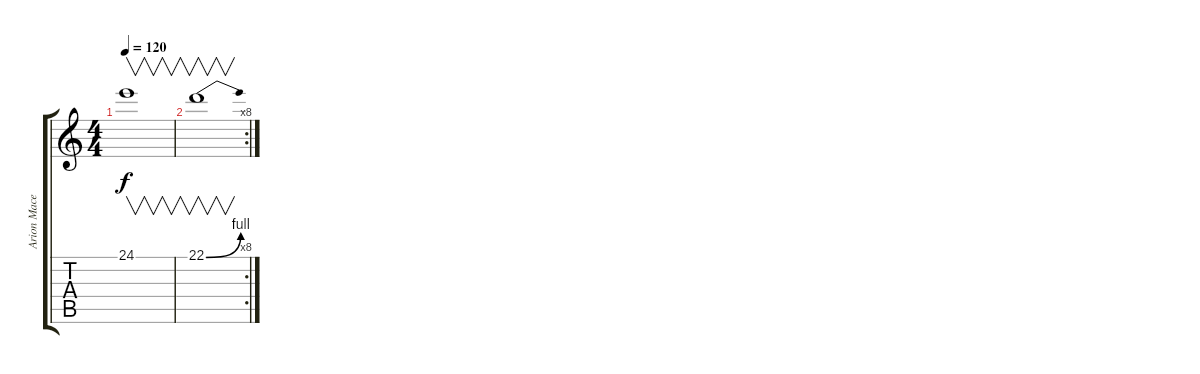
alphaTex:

\track ("Arion Macedo (Trompete)" "Arion Mace") {instrument trumpet}
\staff {score tabs}
\tuning (E4 B3 G3 D3 A2 E2) {hide}
\ts (4 4)
\tempo 120
\clef g2
\ks c
24.1.1{v dy f} |
\rc 8
22.1{be (bend 0 0 60 4)}.1{v}
